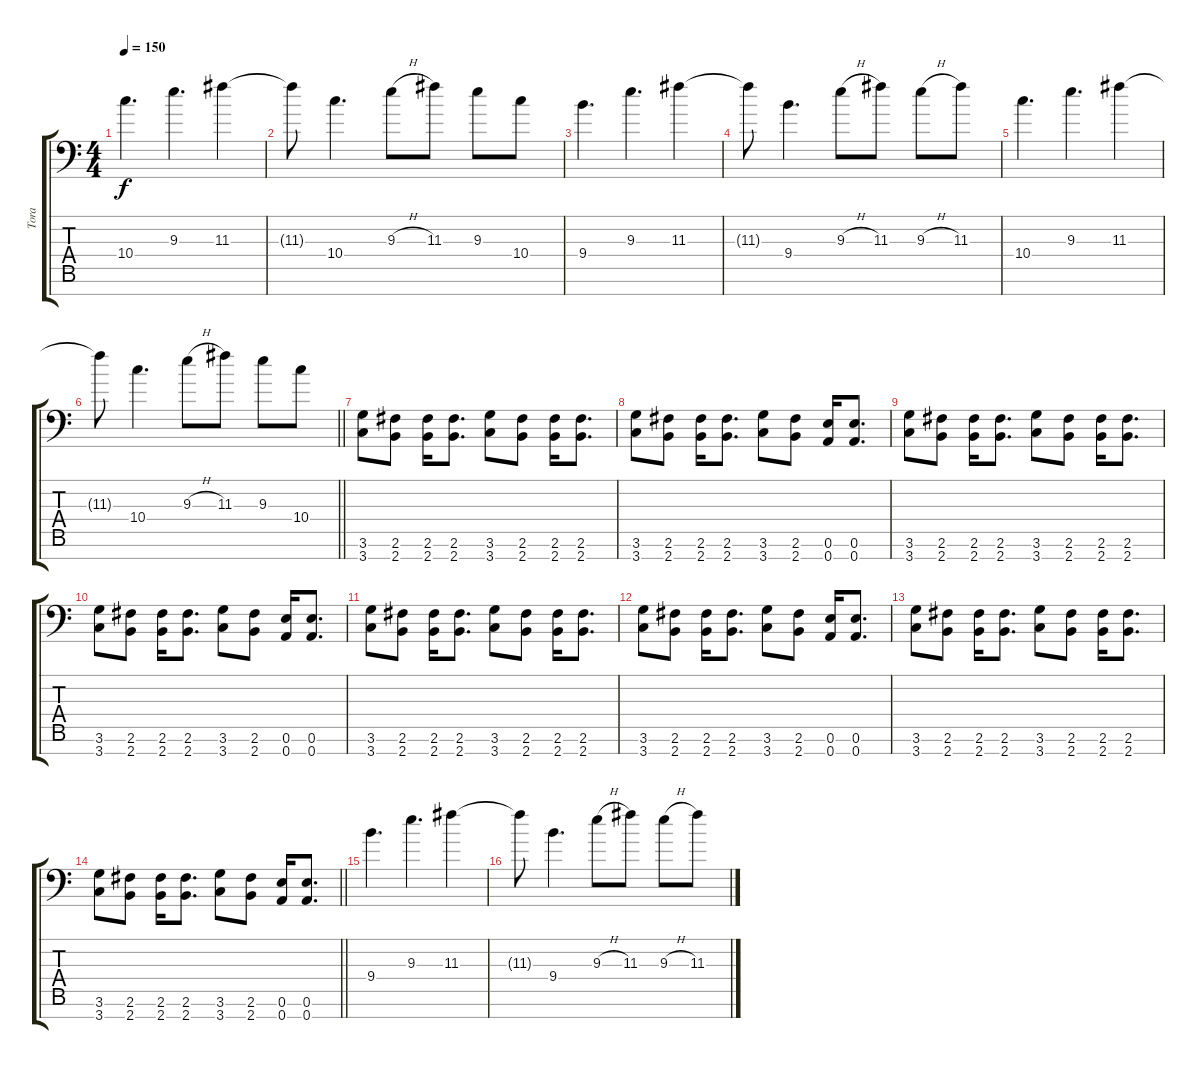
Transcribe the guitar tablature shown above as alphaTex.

\track ("Tora" "Tora") {instrument distortionguitar}
\staff {score tabs}
\tuning (E4 B3 G3 D3 A2 E2 A1) {hide}
\ts (4 4)
\tempo 150
\clef f4
\ks c
10.4.4{d dy f} 9.3.4{d} 11.3.4 |
11.3{t}.8 10.4.4{d} 9.3{h}.8 11.3.8 9.3.8 10.4.8 |
9.4.4{d} 9.3.4{d} 11.3.4 |
11.3{t}.8 9.4.4{d} 9.3{h}.8 11.3.8 9.3{h}.8 11.3.8 |
10.4.4{d} 9.3.4{d} 11.3.4 |
\barLineRight lightlight
11.3{t}.8 10.4.4{d} 9.3{h}.8 11.3.8 9.3.8 10.4.8 |
\section ("" "")
(3.6 3.7).8 (2.6 2.7).8 (2.6 2.7).16 (2.6 2.7).8{d} (3.6 3.7).8 (2.6 2.7).8 (2.6 2.7).16 (2.6 2.7).8{d} |
(3.6 3.7).8 (2.6 2.7).8 (2.6 2.7).16 (2.6 2.7).8{d} (3.6 3.7).8 (2.6 2.7).8 (0.6 0.7).16 (0.6 0.7).8{d} |
(3.6 3.7).8 (2.6 2.7).8 (2.6 2.7).16 (2.6 2.7).8{d} (3.6 3.7).8 (2.6 2.7).8 (2.6 2.7).16 (2.6 2.7).8{d} |
(3.6 3.7).8 (2.6 2.7).8 (2.6 2.7).16 (2.6 2.7).8{d} (3.6 3.7).8 (2.6 2.7).8 (0.6 0.7).16 (0.6 0.7).8{d} |
(3.6 3.7).8 (2.6 2.7).8 (2.6 2.7).16 (2.6 2.7).8{d} (3.6 3.7).8 (2.6 2.7).8 (2.6 2.7).16 (2.6 2.7).8{d} |
(3.6 3.7).8 (2.6 2.7).8 (2.6 2.7).16 (2.6 2.7).8{d} (3.6 3.7).8 (2.6 2.7).8 (0.6 0.7).16 (0.6 0.7).8{d} |
(3.6 3.7).8 (2.6 2.7).8 (2.6 2.7).16 (2.6 2.7).8{d} (3.6 3.7).8 (2.6 2.7).8 (2.6 2.7).16 (2.6 2.7).8{d} |
\barLineRight lightlight
(3.6 3.7).8 (2.6 2.7).8 (2.6 2.7).16 (2.6 2.7).8{d} (3.6 3.7).8 (2.6 2.7).8 (0.6 0.7).16 (0.6 0.7).8{d} |
\section ("" "")
9.4.4{d} 9.3.4{d} 11.3.4 |
11.3{t}.8 9.4.4{d} 9.3{h}.8 11.3.8 9.3{h}.8 11.3.8
